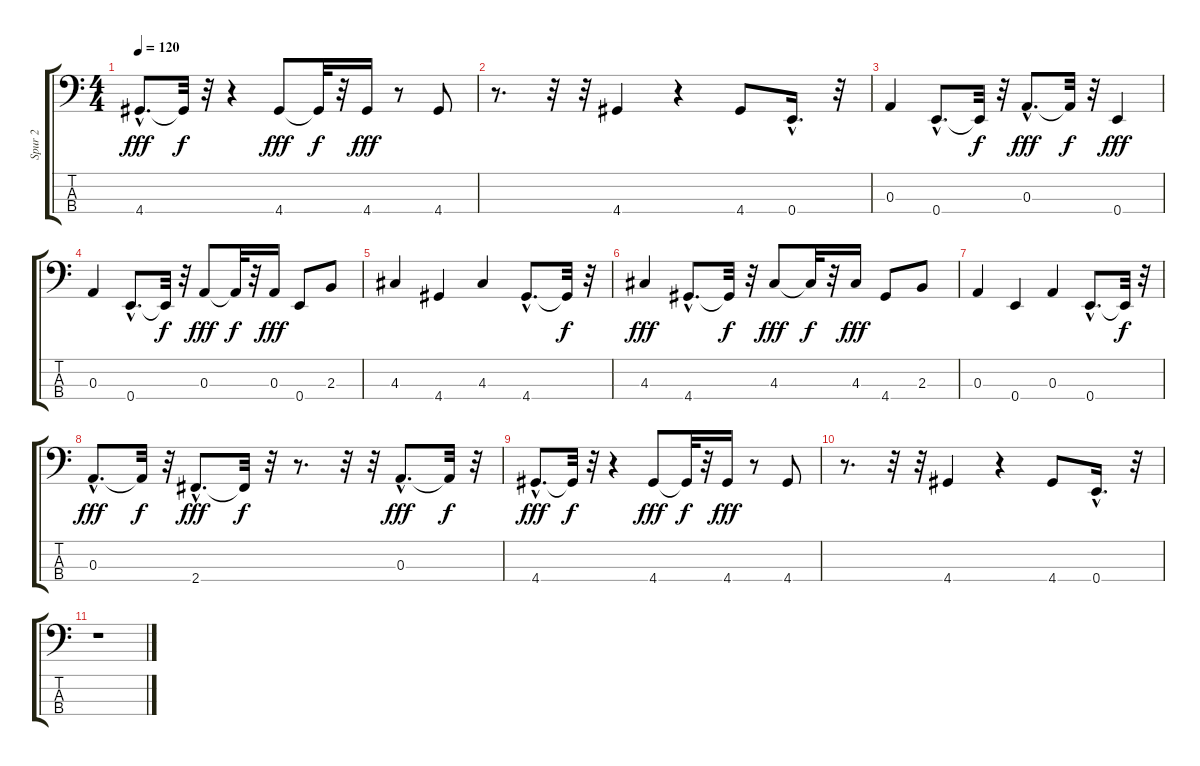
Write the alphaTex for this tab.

\track ("Spur 2" "Spur 2") {instrument electricbassfinger}
\staff {score tabs}
\tuning (G2 D2 A1 E1) {hide}
\ts (4 4)
\tempo 120
\clef f4
\ks c
4.4{hac}.8{d dy fff} 4.4{t}.32{dy f} r.32 r.4 4.4.8{dy fff} 4.4{t}.32{dy f} r.32 4.4.16{dy fff} r.8 4.4.8 |
r.8{d} r.32 r.32 4.4.4 r.4 4.4.8 0.4{hac}.16{d} r.32 |
0.3.4 0.4{hac}.8{d} 0.4{t}.32{dy f} r.32 0.3{hac}.8{d dy fff} 0.3{t}.32{dy f} r.32 0.4.4{dy fff} |
0.3.4 0.4{hac}.8{d} 0.4{t}.32{dy f} r.32 0.3.8{dy fff} 0.3{t}.32{dy f} r.32 0.3.16{dy fff} 0.4.8 2.3.8 |
4.3.4 4.4.4 4.3.4 4.4{hac}.8{d} 4.4{t}.32{dy f} r.32 |
4.3.4{dy fff} 4.4{hac}.8{d} 4.4{t}.32{dy f} r.32 4.3.8{dy fff} 4.3{t}.32{dy f} r.32 4.3.16{dy fff} 4.4.8 2.3.8 |
0.3.4 0.4.4 0.3.4 0.4{hac}.8{d} 0.4{t}.32{dy f} r.32 |
0.3{hac}.8{d dy fff} 0.3{t}.32{dy f} r.32 2.4{hac}.8{d dy fff} 2.4{t}.32{dy f} r.32 r.8{d} r.32 r.32 0.3{hac}.8{d dy fff} 0.3{t}.32{dy f} r.32 |
4.4{hac}.8{d dy fff} 4.4{t}.32{dy f} r.32 r.4 4.4.8{dy fff} 4.4{t}.32{dy f} r.32 4.4.16{dy fff} r.8 4.4.8 |
r.8{d} r.32 r.32 4.4.4 r.4 4.4.8 0.4{hac}.16{d} r.32 |
r.1
